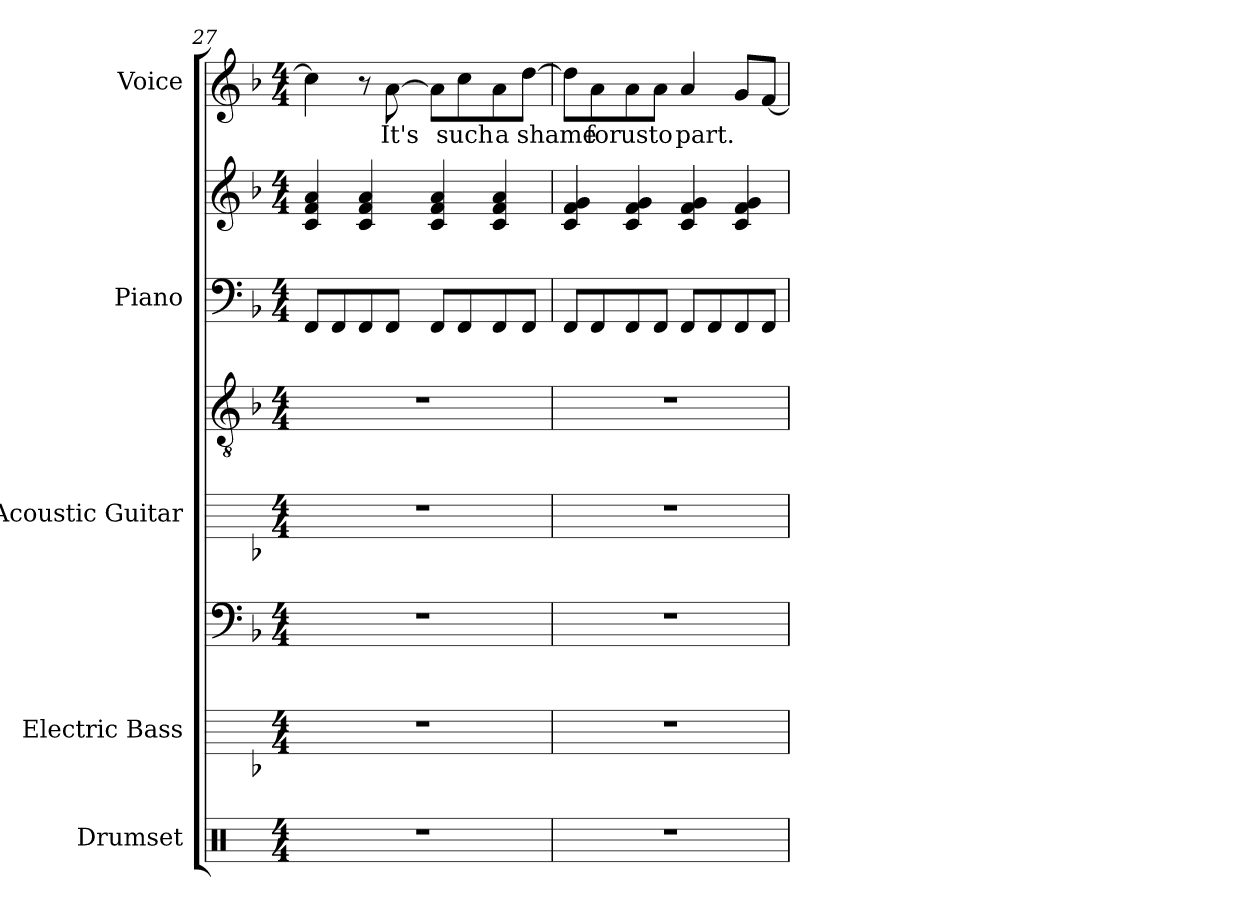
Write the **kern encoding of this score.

**kern	**kern	**kern	**kern	**kern	**kern	**kern	**kern	**text
*part5	*part4	*part4	*part3	*part3	*part2	*part2	*part1	*part1
*staff8	*staff7	*staff6	*staff5	*staff4	*staff3	*staff2	*staff1	*staff1
*I"Drumset	*I"Electric Bass	*	*I"Acoustic Guitar	*	*I"Piano	*	*I"Voice	*
*I'Drs.	*I'El. B.	*	*I'Guit.	*	*I'Pno.	*	*I'Vo.	*
*clefX	*	*clefF4	*	*clefGv2	*clefF4	*clefG2	*clefG2	*
*	*ITrd7c12	*ITrd7c12	*	*	*	*	*	*
*k[]	*k[b-]	*k[b-]	*k[b-]	*k[b-]	*k[b-]	*k[b-]	*k[b-]	*
*M4/4	*M4/4	*M4/4	*M4/4	*M4/4	*M4/4	*M4/4	*M4/4	*
=27	=27	=27	=27	=27	=27	=27	=27	=27
1r	1r	1r	1r	1r	8FF/L	4c/ 4f/ 4a/	4cc\]	.
.	.	.	.	.	8FF/	.	.	.
.	.	.	.	.	8FF/	4c/ 4f/ 4a/	8r	.
!	!	!	!	!	!	!	!	!LO:LY:b
.	.	.	.	.	8FF/J	.	[8a\	It's
.	.	.	.	.	8FF/L	4c/ 4f/ 4a/	8a\L]	.
!	!	!	!	!	!	!	!	!LO:LY:b
.	.	.	.	.	8FF/	.	8cc\	such
!	!	!	!	!	!	!	!	!LO:LY:b
.	.	.	.	.	8FF/	4c/ 4f/ 4a/	8a\	a
!	!	!	!	!	!	!	!	!LO:LY:b
.	.	.	.	.	8FF/J	.	[8dd\J	shame
=28	=28	=28	=28	=28	=28	=28	=28	=28
1r	1r	1r	1r	1r	8FF/L	4c/ 4f/ 4g/	8dd\L]	.
!	!	!	!	!	!	!	!	!LO:LY:b
.	.	.	.	.	8FF/	.	8a\	for
!	!	!	!	!	!	!	!	!LO:LY:b
.	.	.	.	.	8FF/	4c/ 4f/ 4g/	8a\	us
!	!	!	!	!	!	!	!	!LO:LY:b
.	.	.	.	.	8FF/J	.	8a\J	to
!	!	!	!	!	!	!	!	!LO:LY:b
.	.	.	.	.	8FF/L	4c/ 4f/ 4g/	4a/	part.
.	.	.	.	.	8FF/	.	.	.
.	.	.	.	.	8FF/	4c/ 4f/ 4g/	8g/L	.
.	.	.	.	.	8FF/J	.	[8f/J	.
=	=	=	=	=	=	=	=	=
*-	*-	*-	*-	*-	*-	*-	*-	*-
